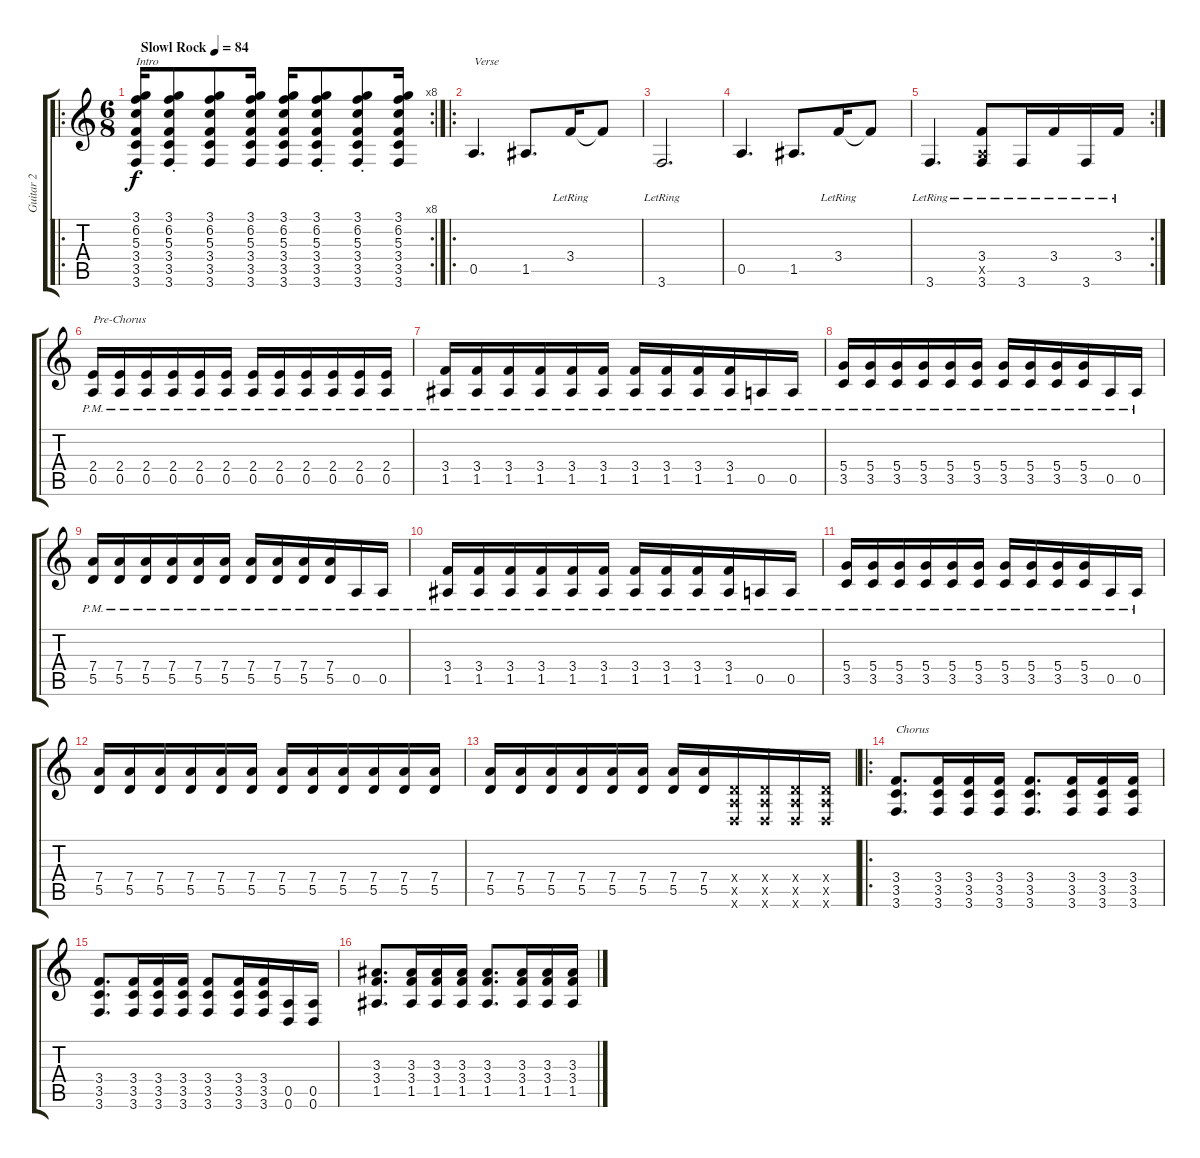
\track ("Guitar 2" "Guitar 2") {instrument distortionguitar}
\staff {score tabs}
\tuning (E4 B3 G3 D3 A2 D2) {hide}
\ro
\rc 8
\ts (6 8)
\tempo (84 "Slowl Rock")
\clef g2
\ks c
(3.1 6.2 5.3 3.4 3.5 3.6).16{txt "Intro" dy f instrument distortionguitar} (3.1{st} 6.2{st} 5.3{st} 3.4{st} 3.5{st} 3.6{st}).8 (3.1 6.2 5.3 3.4 3.5 3.6).8 (3.1 6.2 5.3 3.4 3.5 3.6).16 (3.1 6.2 5.3 3.4 3.5 3.6).16 (3.1{st} 6.2{st} 5.3{st} 3.4{st} 3.5{st} 3.6{st}).8 (3.1{st} 6.2{st} 5.3{st} 3.4{st} 3.5{st} 3.6{st}).8 (3.1 6.2 5.3 3.4 3.5 3.6).16 |
\ro
0.5.4{d txt "Verse"} 1.5.8{d} 3.4{lr}.16 3.4{t}.8 |
3.6{lr}.2{d} |
0.5.4{d} 1.5.8{d} 3.4{lr}.16 3.4{t}.8 |
\rc 2
3.6{lr}.4{d} (3.4{lr} 0.5{x} 3.6{lr}).8 3.6{lr}.16 3.4{lr}.16 3.6{lr}.16 3.4{lr}.16 |
(2.4{pm} 0.5{pm}).16{txt "Pre-Chorus"} (2.4{pm} 0.5{pm}).16 (2.4{pm} 0.5{pm}).16 (2.4{pm} 0.5{pm}).16 (2.4{pm} 0.5{pm}).16 (2.4{pm} 0.5{pm}).16 (2.4{pm} 0.5{pm}).16 (2.4{pm} 0.5{pm}).16 (2.4{pm} 0.5{pm}).16 (2.4{pm} 0.5{pm}).16 (2.4{pm} 0.5{pm}).16 (2.4{pm} 0.5{pm}).16 |
(3.4{pm} 1.5{pm}).16 (3.4{pm} 1.5{pm}).16 (3.4{pm} 1.5{pm}).16 (3.4{pm} 1.5{pm}).16 (3.4{pm} 1.5{pm}).16 (3.4{pm} 1.5{pm}).16 (3.4{pm} 1.5{pm}).16 (3.4{pm} 1.5{pm}).16 (3.4{pm} 1.5{pm}).16 (3.4{pm} 1.5{pm}).16 0.5{pm}.16 0.5{pm}.16 |
(5.4{pm} 3.5{pm}).16 (5.4{pm} 3.5{pm}).16 (5.4{pm} 3.5{pm}).16 (5.4{pm} 3.5{pm}).16 (5.4{pm} 3.5{pm}).16 (5.4{pm} 3.5{pm}).16 (5.4{pm} 3.5{pm}).16 (5.4{pm} 3.5{pm}).16 (5.4{pm} 3.5{pm}).16 (5.4{pm} 3.5{pm}).16 0.5{pm}.16 0.5{pm}.16 |
(7.4{pm} 5.5{pm}).16 (7.4{pm} 5.5{pm}).16 (7.4{pm} 5.5{pm}).16 (7.4{pm} 5.5{pm}).16 (7.4{pm} 5.5{pm}).16 (7.4{pm} 5.5{pm}).16 (7.4{pm} 5.5{pm}).16 (7.4{pm} 5.5{pm}).16 (7.4{pm} 5.5{pm}).16 (7.4{pm} 5.5{pm}).16 0.5{pm}.16 0.5{pm}.16 |
(3.4{pm} 1.5{pm}).16 (3.4{pm} 1.5{pm}).16 (3.4{pm} 1.5{pm}).16 (3.4{pm} 1.5{pm}).16 (3.4{pm} 1.5{pm}).16 (3.4{pm} 1.5{pm}).16 (3.4{pm} 1.5{pm}).16 (3.4{pm} 1.5{pm}).16 (3.4{pm} 1.5{pm}).16 (3.4{pm} 1.5{pm}).16 0.5{pm}.16 0.5{pm}.16 |
(5.4{pm} 3.5{pm}).16 (5.4{pm} 3.5{pm}).16 (5.4{pm} 3.5{pm}).16 (5.4{pm} 3.5{pm}).16 (5.4{pm} 3.5{pm}).16 (5.4{pm} 3.5{pm}).16 (5.4{pm} 3.5{pm}).16 (5.4{pm} 3.5{pm}).16 (5.4{pm} 3.5{pm}).16 (5.4{pm} 3.5{pm}).16 0.5{pm}.16 0.5{pm}.16 |
(7.4 5.5).16 (7.4 5.5).16 (7.4 5.5).16 (7.4 5.5).16 (7.4 5.5).16 (7.4 5.5).16 (7.4 5.5).16 (7.4 5.5).16 (7.4 5.5).16 (7.4 5.5).16 (7.4 5.5).16 (7.4 5.5).16 |
(7.4 5.5).16 (7.4 5.5).16 (7.4 5.5).16 (7.4 5.5).16 (7.4 5.5).16 (7.4 5.5).16 (7.4 5.5).16 (7.4 5.5).16 (0.4{x} 0.5{x} 0.6{x}).16 (0.4{x} 0.5{x} 0.6{x}).16 (0.4{x} 0.5{x} 0.6{x}).16 (0.4{x} 0.5{x} 0.6{x}).16 |
\ro
(3.4 3.5 3.6).8{d txt "Chorus"} (3.4 3.5 3.6).16 (3.4 3.5 3.6).16 (3.4 3.5 3.6).16 (3.4 3.5 3.6).8{d} (3.4 3.5 3.6).16 (3.4 3.5 3.6).16 (3.4 3.5 3.6).16 |
(3.4 3.5 3.6).8{d} (3.4 3.5 3.6).16 (3.4 3.5 3.6).16 (3.4 3.5 3.6).16 (3.4 3.5 3.6).8 (3.4 3.5 3.6).16 (3.4 3.5 3.6).16 (0.5 0.6).16 (0.5 0.6).16 |
(3.3 3.4 1.5).8{d} (3.3 3.4 1.5).16 (3.3 3.4 1.5).16 (3.3 3.4 1.5).16 (3.3 3.4 1.5).8{d} (3.3 3.4 1.5).16 (3.3 3.4 1.5).16 (3.3 3.4 1.5).16
